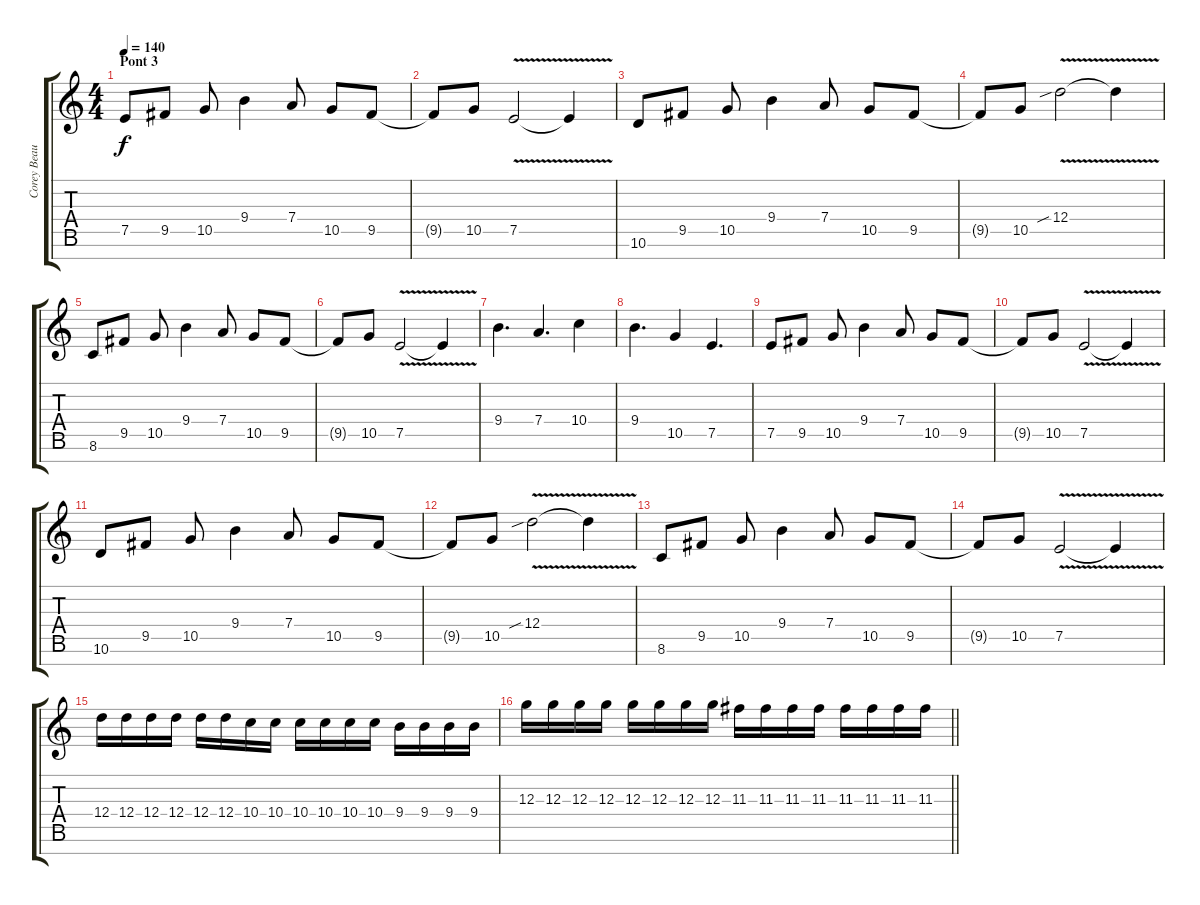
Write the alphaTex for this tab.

\track ("Corey Beaulieu" "Corey Beau") {instrument distortionguitar}
\staff {score tabs}
\tuning (E4 B3 G3 D3 A2 E2 B1) {hide}
\ts (4 4)
\section ("" "Pont 3")
\tempo 140
\clef g2
\ks c
7.5.8{dy f} 9.5.8 10.5.8 9.4.4 7.4.8 10.5.8 9.5.8 |
9.5{t}.8 10.5.8 7.5{v}.2 7.5{t}.4 |
10.6.8 9.5.8 10.5.8 9.4.4 7.4.8 10.5.8 9.5.8 |
9.5{t}.8 10.5.8 12.4{v sib}.2 12.4{t}.4 |
8.6.8 9.5.8 10.5.8 9.4.4 7.4.8 10.5.8 9.5.8 |
9.5{t}.8 10.5.8 7.5{v}.2 7.5{t}.4 |
9.4.4{d} 7.4.4{d} 10.4.4 |
9.4.4{d} 10.5.4 7.5.4{d} |
7.5.8 9.5.8 10.5.8 9.4.4 7.4.8 10.5.8 9.5.8 |
9.5{t}.8 10.5.8 7.5{v}.2 7.5{t}.4 |
10.6.8 9.5.8 10.5.8 9.4.4 7.4.8 10.5.8 9.5.8 |
9.5{t}.8 10.5.8 12.4{v sib}.2 12.4{t}.4 |
8.6.8 9.5.8 10.5.8 9.4.4 7.4.8 10.5.8 9.5.8 |
9.5{t}.8 10.5.8 7.5{v}.2 7.5{t}.4 |
12.4.16 12.4.16 12.4.16 12.4.16 12.4.16 12.4.16 10.4.16 10.4.16 10.4.16 10.4.16 10.4.16 10.4.16 9.4.16 9.4.16 9.4.16 9.4.16 |
\barLineRight lightlight
12.3.16 12.3.16 12.3.16 12.3.16 12.3.16 12.3.16 12.3.16 12.3.16 11.3.16 11.3.16 11.3.16 11.3.16 11.3.16 11.3.16 11.3.16 11.3.16
